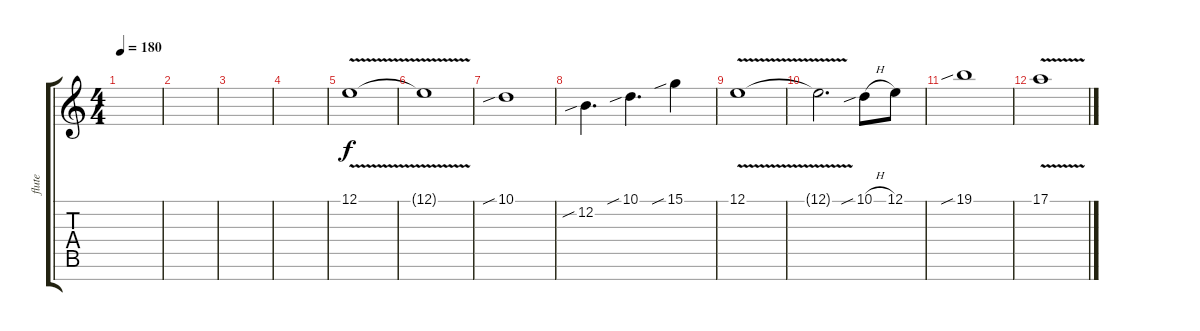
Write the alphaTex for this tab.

\track ("flute" "flute") {instrument flute}
\staff {score tabs}
\tuning (E4 B3 G3 D3 A2 E2 B1) {hide}
\ts (4 4)
\tempo 180
\clef g2
\ks c
|
|
|
|
12.1{v}.1 |
12.1{t}.1 |
10.1{sib}.1 |
12.2{sib}.4{d} 10.1{sib}.4{d} 15.1{sib}.4 |
12.1{v}.1 |
12.1{t}.2{d} 10.1{sib h}.8 12.1.8 |
19.1{sib}.1 |
17.1{v}.1
